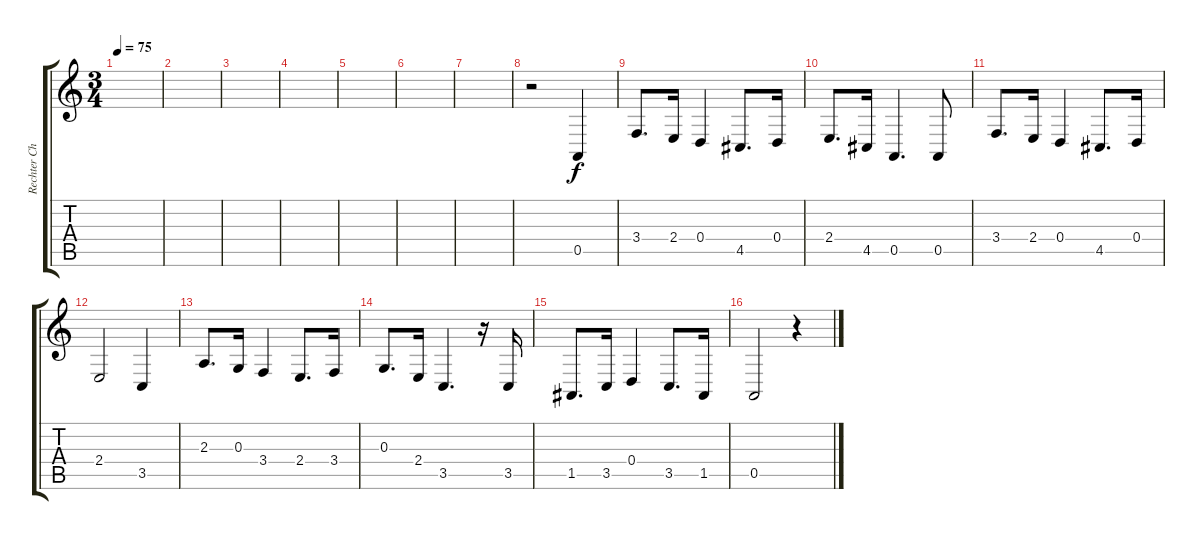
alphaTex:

\track ("Rechter Chor" "Rechter Ch") {instrument choiraahs}
\staff {score tabs}
\tuning (E4 B3 G3 D3 A2 E2) {hide}
\ts (3 4)
\tempo 75
\clef g2
\ks c
|
|
|
|
|
|
|
r.2 0.5.4 |
3.4.8{d} 2.4.16 0.4.4 4.5.8{d} 0.4.16 |
2.4.8{d} 4.5.16 0.5.4{d} 0.5.8 |
3.4.8{d} 2.4.16 0.4.4 4.5.8{d} 0.4.16 |
2.4.2 3.5.4 |
2.3.8{d} 0.3.16 3.4.4 2.4.8{d} 3.4.16 |
0.3.8{d} 2.4.16 3.5.4{d} r.16 3.5.16 |
1.5.8{d} 3.5.16 0.4.4 3.5.8{d} 1.5.16 |
0.5.2 r.4
